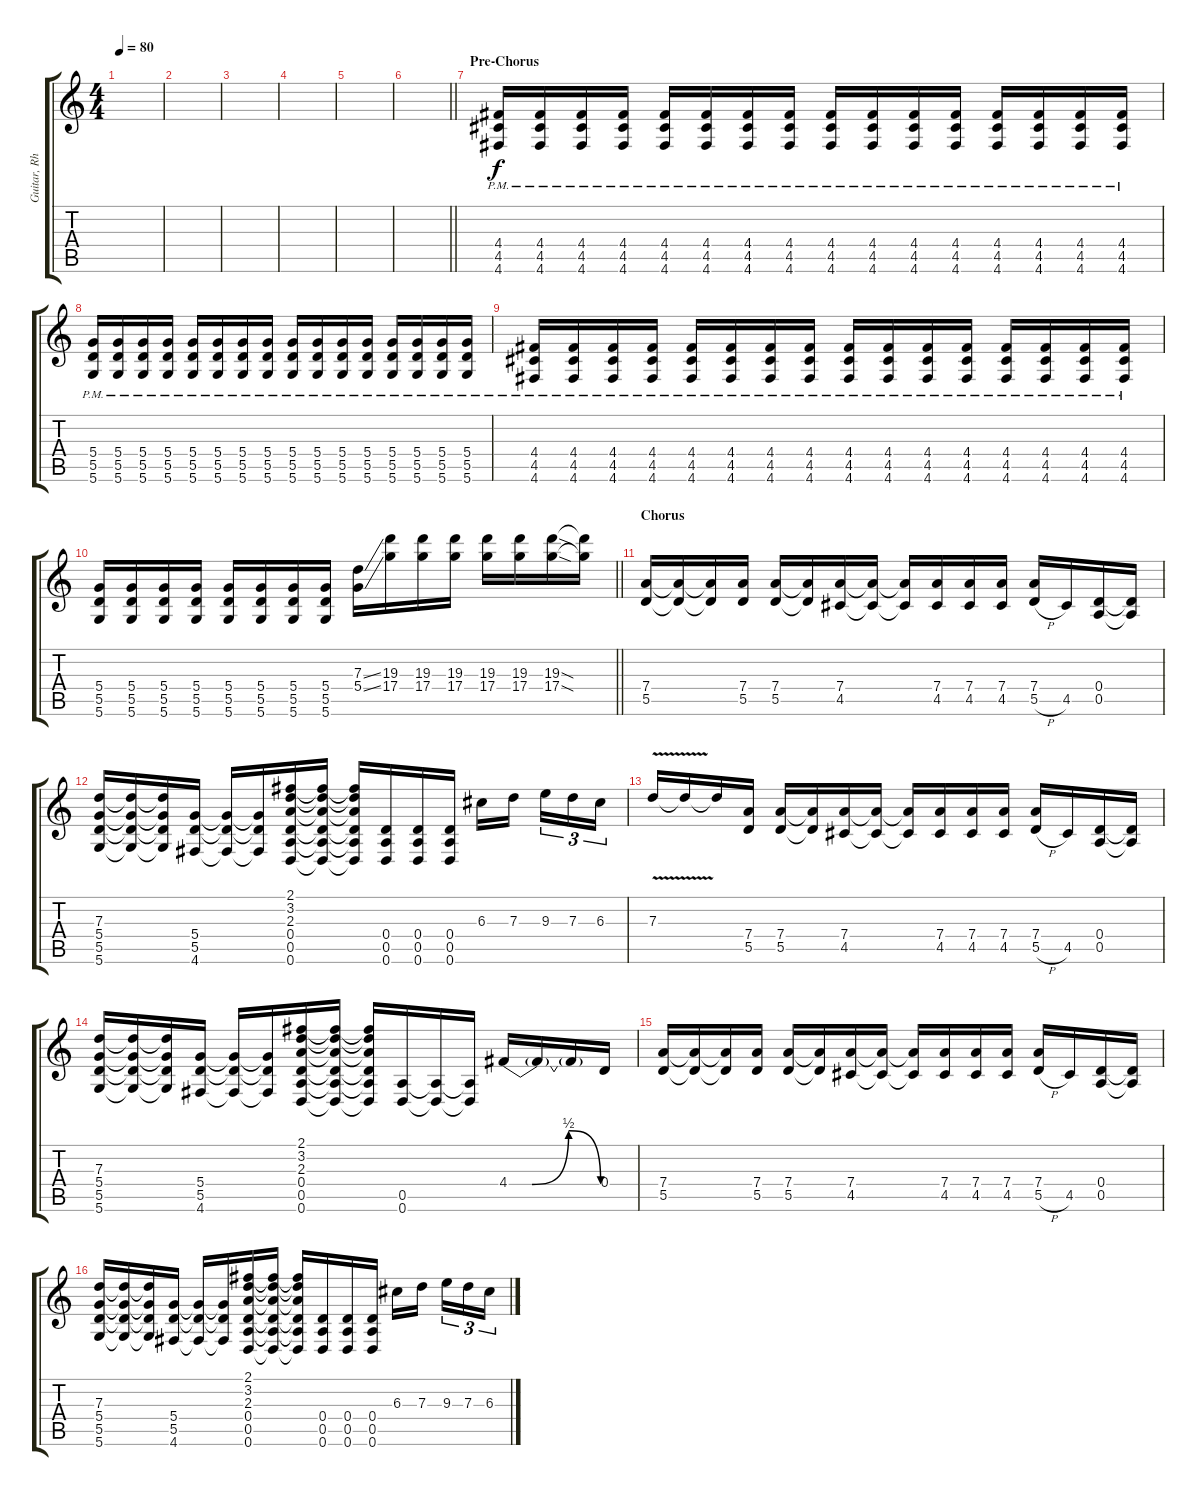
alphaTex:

\track ("Guitar, Rhythm" "Guitar, Rh") {instrument distortionguitar}
\staff {score tabs}
\tuning (E4 B3 G3 D3 A2 D2) {hide}
\ts (4 4)
\tempo 80
\clef g2
\ks c
|
|
|
|
|
\barLineRight lightlight
|
\section ("" "Pre-Chorus")
(4.4{pm} 4.5{pm} 4.6{pm}).16 (4.4{pm} 4.5{pm} 4.6{pm}).16 (4.4{pm} 4.5{pm} 4.6{pm}).16 (4.4{pm} 4.5{pm} 4.6{pm}).16 (4.4{pm} 4.5{pm} 4.6{pm}).16 (4.4{pm} 4.5{pm} 4.6{pm}).16 (4.4{pm} 4.5{pm} 4.6{pm}).16 (4.4{pm} 4.5{pm} 4.6{pm}).16 (4.4{pm} 4.5{pm} 4.6{pm}).16 (4.4{pm} 4.5{pm} 4.6{pm}).16 (4.4{pm} 4.5{pm} 4.6{pm}).16 (4.4{pm} 4.5{pm} 4.6{pm}).16 (4.4{pm} 4.5{pm} 4.6{pm}).16 (4.4{pm} 4.5{pm} 4.6{pm}).16 (4.4{pm} 4.5{pm} 4.6{pm}).16 (4.4{pm} 4.5{pm} 4.6{pm}).16 |
(5.4{pm} 5.5{pm} 5.6{pm}).16 (5.4{pm} 5.5{pm} 5.6{pm}).16 (5.4{pm} 5.5{pm} 5.6{pm}).16 (5.4{pm} 5.5{pm} 5.6{pm}).16 (5.4{pm} 5.5{pm} 5.6{pm}).16 (5.4{pm} 5.5{pm} 5.6{pm}).16 (5.4{pm} 5.5{pm} 5.6{pm}).16 (5.4{pm} 5.5{pm} 5.6{pm}).16 (5.4{pm} 5.5{pm} 5.6{pm}).16 (5.4{pm} 5.5{pm} 5.6{pm}).16 (5.4{pm} 5.5{pm} 5.6{pm}).16 (5.4{pm} 5.5{pm} 5.6{pm}).16 (5.4{pm} 5.5{pm} 5.6{pm}).16 (5.4{pm} 5.5{pm} 5.6{pm}).16 (5.4{pm} 5.5{pm} 5.6{pm}).16 (5.4{pm} 5.5{pm} 5.6{pm}).16 |
(4.4{pm} 4.5{pm} 4.6{pm}).16 (4.4{pm} 4.5{pm} 4.6{pm}).16 (4.4{pm} 4.5{pm} 4.6{pm}).16 (4.4{pm} 4.5{pm} 4.6{pm}).16 (4.4{pm} 4.5{pm} 4.6{pm}).16 (4.4{pm} 4.5{pm} 4.6{pm}).16 (4.4{pm} 4.5{pm} 4.6{pm}).16 (4.4{pm} 4.5{pm} 4.6{pm}).16 (4.4{pm} 4.5{pm} 4.6{pm}).16 (4.4{pm} 4.5{pm} 4.6{pm}).16 (4.4{pm} 4.5{pm} 4.6{pm}).16 (4.4{pm} 4.5{pm} 4.6{pm}).16 (4.4{pm} 4.5{pm} 4.6{pm}).16 (4.4{pm} 4.5{pm} 4.6{pm}).16 (4.4{pm} 4.5{pm} 4.6{pm}).16 (4.4{pm} 4.5{pm} 4.6{pm}).16 |
\barLineRight lightlight
(5.4 5.5 5.6).16 (5.4 5.5 5.6).16 (5.4 5.5 5.6).16 (5.4 5.5 5.6).16 (5.4 5.5 5.6).16 (5.4 5.5 5.6).16 (5.4 5.5 5.6).16 (5.4 5.5 5.6).16 (7.3{ss} 5.4{ss}).16 (19.3 17.4).16 (19.3 17.4).16 (19.3 17.4).16 (19.3 17.4).16 (19.3 17.4).16 (19.3{sod} 17.4{sod}).16 (19.3{t} 17.4{t}).16 |
\section ("" "Chorus")
(7.4 5.5).16 (7.4{t} 5.5{t}).16 (7.4{t} 5.5{t}).16 (7.4 5.5).16 (7.4 5.5).16 (7.4{t} 5.5{t}).16 (7.4 4.5).16 (7.4{t} 4.5{t}).16 (7.4{t} 4.5{t}).16 (7.4 4.5).16 (7.4 4.5).16 (7.4 4.5).16 (7.4 5.5{h}).16 4.5.16 (0.4 0.5).16 (0.4{t} 0.5{t}).16 |
(7.3 5.4 5.5 5.6).16 (7.3{t} 5.4{t} 5.5{t} 5.6{t}).16 (7.3{t} 5.4{t} 5.5{t} 5.6{t}).16 (5.4 5.5 4.6).16 (5.4{t} 5.5{t} 4.6{t}).16 (5.4{t} 5.5{t} 4.6{t}).16 (2.1 3.2 2.3 0.4 0.5 0.6).16 (2.1{t} 3.2{t} 2.3{t} 0.4{t} 0.5{t} 0.6{t}).16 (2.1{t} 3.2{t} 2.3{t} 0.4{t} 0.5{t} 0.6{t}).16 (0.4 0.5 0.6).16 (0.4 0.5 0.6).16 (0.4 0.5 0.6).16 6.3.16 7.3.16{beam splitsecondary} 9.3.16{tu (3 2)} 7.3.16{tu (3 2)} 6.3.16{tu (3 2)} |
7.3{v}.16 7.3{t}.16 7.3{t}.16 (7.4 5.5).16 (7.4 5.5).16 (7.4{t} 5.5{t}).16 (7.4 4.5).16 (7.4{t} 4.5{t}).16 (7.4{t} 4.5{t}).16 (7.4 4.5).16 (7.4 4.5).16 (7.4 4.5).16 (7.4 5.5{h}).16 4.5.16 (0.4 0.5).16 (0.4{t} 0.5{t}).16 |
(7.3 5.4 5.5 5.6).16 (7.3{t} 5.4{t} 5.5{t} 5.6{t}).16 (7.3{t} 5.4{t} 5.5{t} 5.6{t}).16 (5.4 5.5 4.6).16 (5.4{t} 5.5{t} 4.6{t}).16 (5.4{t} 5.5{t} 4.6{t}).16 (2.1 3.2 2.3 0.4 0.5 0.6).16 (2.1{t} 3.2{t} 2.3{t} 0.4{t} 0.5{t} 0.6{t}).16 (2.1{t} 3.2{t} 2.3{t} 0.4{t} 0.5{t} 0.6{t}).16 (0.5 0.6).16 (0.5{t} 0.6{t}).16 (0.5{t} 0.6{t}).16 4.4{be (custom 0 0 8 0 15 0 39 2 60 0)}.16 4.4{t}.16 4.4{t}.16 0.4.16 |
(7.4 5.5).16 (7.4{t} 5.5{t}).16 (7.4{t} 5.5{t}).16 (7.4 5.5).16 (7.4 5.5).16 (7.4{t} 5.5{t}).16 (7.4 4.5).16 (7.4{t} 4.5{t}).16 (7.4{t} 4.5{t}).16 (7.4 4.5).16 (7.4 4.5).16 (7.4 4.5).16 (7.4 5.5{h}).16 4.5.16 (0.4 0.5).16 (0.4{t} 0.5{t}).16 |
(7.3 5.4 5.5 5.6).16 (7.3{t} 5.4{t} 5.5{t} 5.6{t}).16 (7.3{t} 5.4{t} 5.5{t} 5.6{t}).16 (5.4 5.5 4.6).16 (5.4{t} 5.5{t} 4.6{t}).16 (5.4{t} 5.5{t} 4.6{t}).16 (2.1 3.2 2.3 0.4 0.5 0.6).16 (2.1{t} 3.2{t} 2.3{t} 0.4{t} 0.5{t} 0.6{t}).16 (2.1{t} 3.2{t} 2.3{t} 0.4{t} 0.5{t} 0.6{t}).16 (0.4 0.5 0.6).16 (0.4 0.5 0.6).16 (0.4 0.5 0.6).16 6.3.16 7.3.16{beam splitsecondary} 9.3.16{tu (3 2)} 7.3.16{tu (3 2)} 6.3.16{tu (3 2)}
